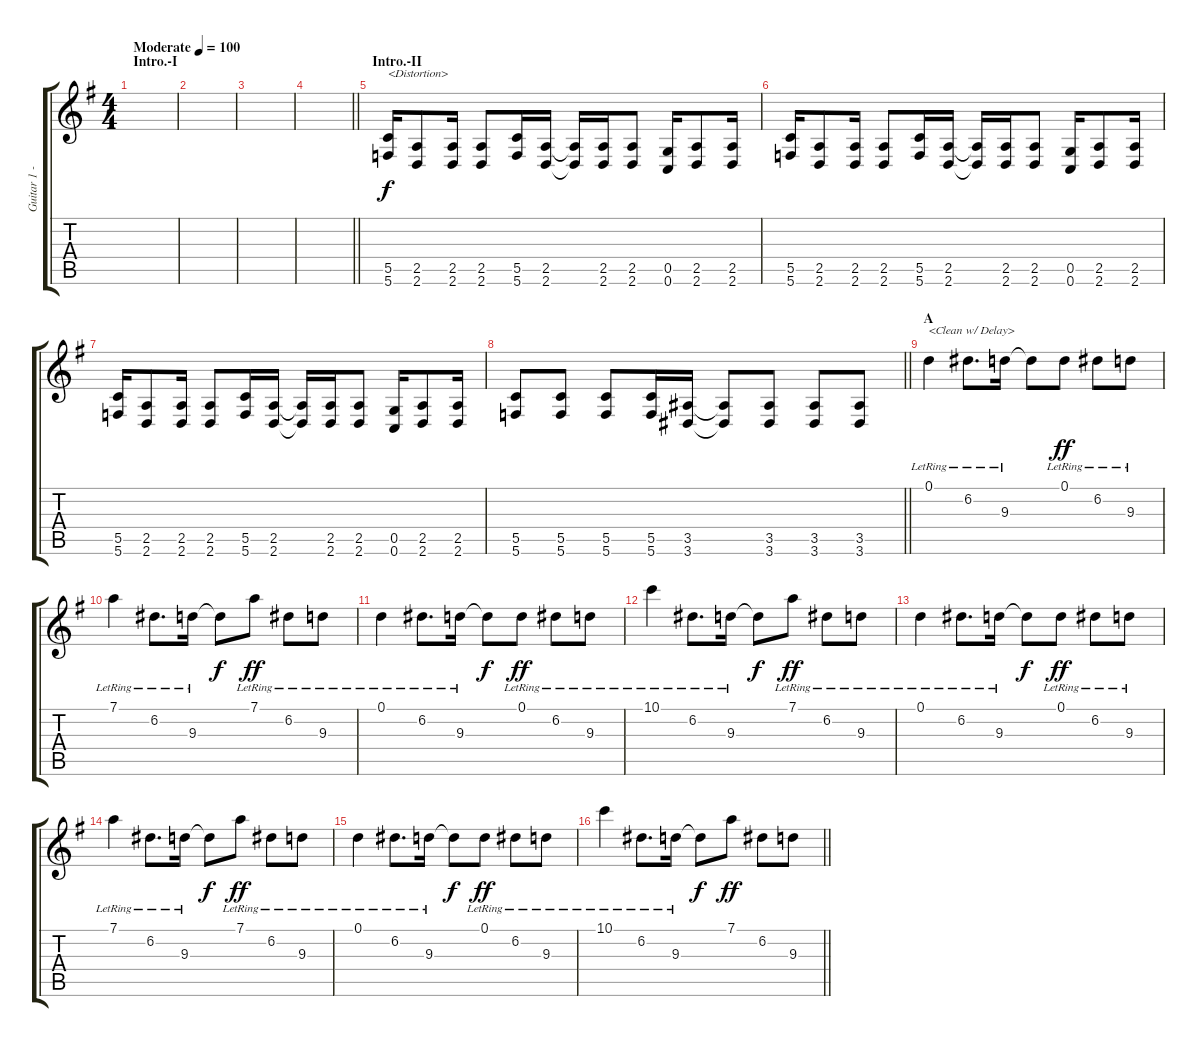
\track ("Guitar 1 - Uruha" "Guitar 1 -") {instrument distortionguitar}
\staff {score tabs}
\tuning (D4 A3 F3 C3 G2 C2) {hide}
\ts (4 4)
\section ("" "Intro.-I")
\tempo (100 "Moderate")
\clef g2
\ks g
|
|
|
\barLineRight lightlight
|
\section ("" "Intro.-II")
(5.5 5.6).16{txt "<Distortion>"} (2.5 2.6).8 (2.5 2.6).16 (2.5 2.6).8 (5.5 5.6).16 (2.5 2.6).16 (2.5{t} 2.6{t}).16 (2.5 2.6).16 (2.5 2.6).8 (0.5 0.6).16 (2.5 2.6).8 (2.5 2.6).16 |
(5.5 5.6).16 (2.5 2.6).8 (2.5 2.6).16 (2.5 2.6).8 (5.5 5.6).16 (2.5 2.6).16 (2.5{t} 2.6{t}).16 (2.5 2.6).16 (2.5 2.6).8 (0.5 0.6).16 (2.5 2.6).8 (2.5 2.6).16 |
(5.5 5.6).16 (2.5 2.6).8 (2.5 2.6).16 (2.5 2.6).8 (5.5 5.6).16 (2.5 2.6).16 (2.5{t} 2.6{t}).16 (2.5 2.6).16 (2.5 2.6).8 (0.5 0.6).16 (2.5 2.6).8 (2.5 2.6).16 |
\barLineRight lightlight
(5.5 5.6).8 (5.5 5.6).8 (5.5 5.6).8 (5.5 5.6).16 (3.5 3.6).16 (3.5{t} 3.6{t}).8 (3.5 3.6).8 (3.5 3.6).8 (3.5 3.6).8 |
\section ("" "A")
0.1{lr}.4{txt "<Clean w/ Delay>" instrument electricguitarclean} 6.2{lr}.8{d} 9.3{lr}.16 9.3{t}.8{dy f} 0.1{lr}.8{dy ff} 6.2{lr}.8 9.3{lr}.8 |
7.1{lr}.4 6.2{lr}.8{d} 9.3{lr}.16 9.3{t}.8{dy f} 7.1{lr}.8{dy ff} 6.2{lr}.8 9.3{lr}.8 |
0.1{lr}.4 6.2{lr}.8{d} 9.3{lr}.16 9.3{t}.8{dy f} 0.1{lr}.8{dy ff} 6.2{lr}.8 9.3{lr}.8 |
10.1{lr}.4 6.2{lr}.8{d} 9.3{lr}.16 9.3{t}.8{dy f} 7.1{lr}.8{dy ff} 6.2{lr}.8 9.3{lr}.8 |
0.1{lr}.4 6.2{lr}.8{d} 9.3{lr}.16 9.3{t}.8{dy f} 0.1{lr}.8{dy ff} 6.2{lr}.8 9.3{lr}.8 |
7.1{lr}.4 6.2{lr}.8{d} 9.3{lr}.16 9.3{t}.8{dy f} 7.1{lr}.8{dy ff} 6.2{lr}.8 9.3{lr}.8 |
0.1{lr}.4 6.2{lr}.8{d} 9.3{lr}.16 9.3{t}.8{dy f} 0.1{lr}.8{dy ff} 6.2{lr}.8 9.3{lr}.8 |
\barLineRight lightlight
10.1{lr}.4 6.2{lr}.8{d} 9.3{lr}.16 9.3{t}.8{dy f} 7.1.8{dy ff} 6.2.8 9.3.8
